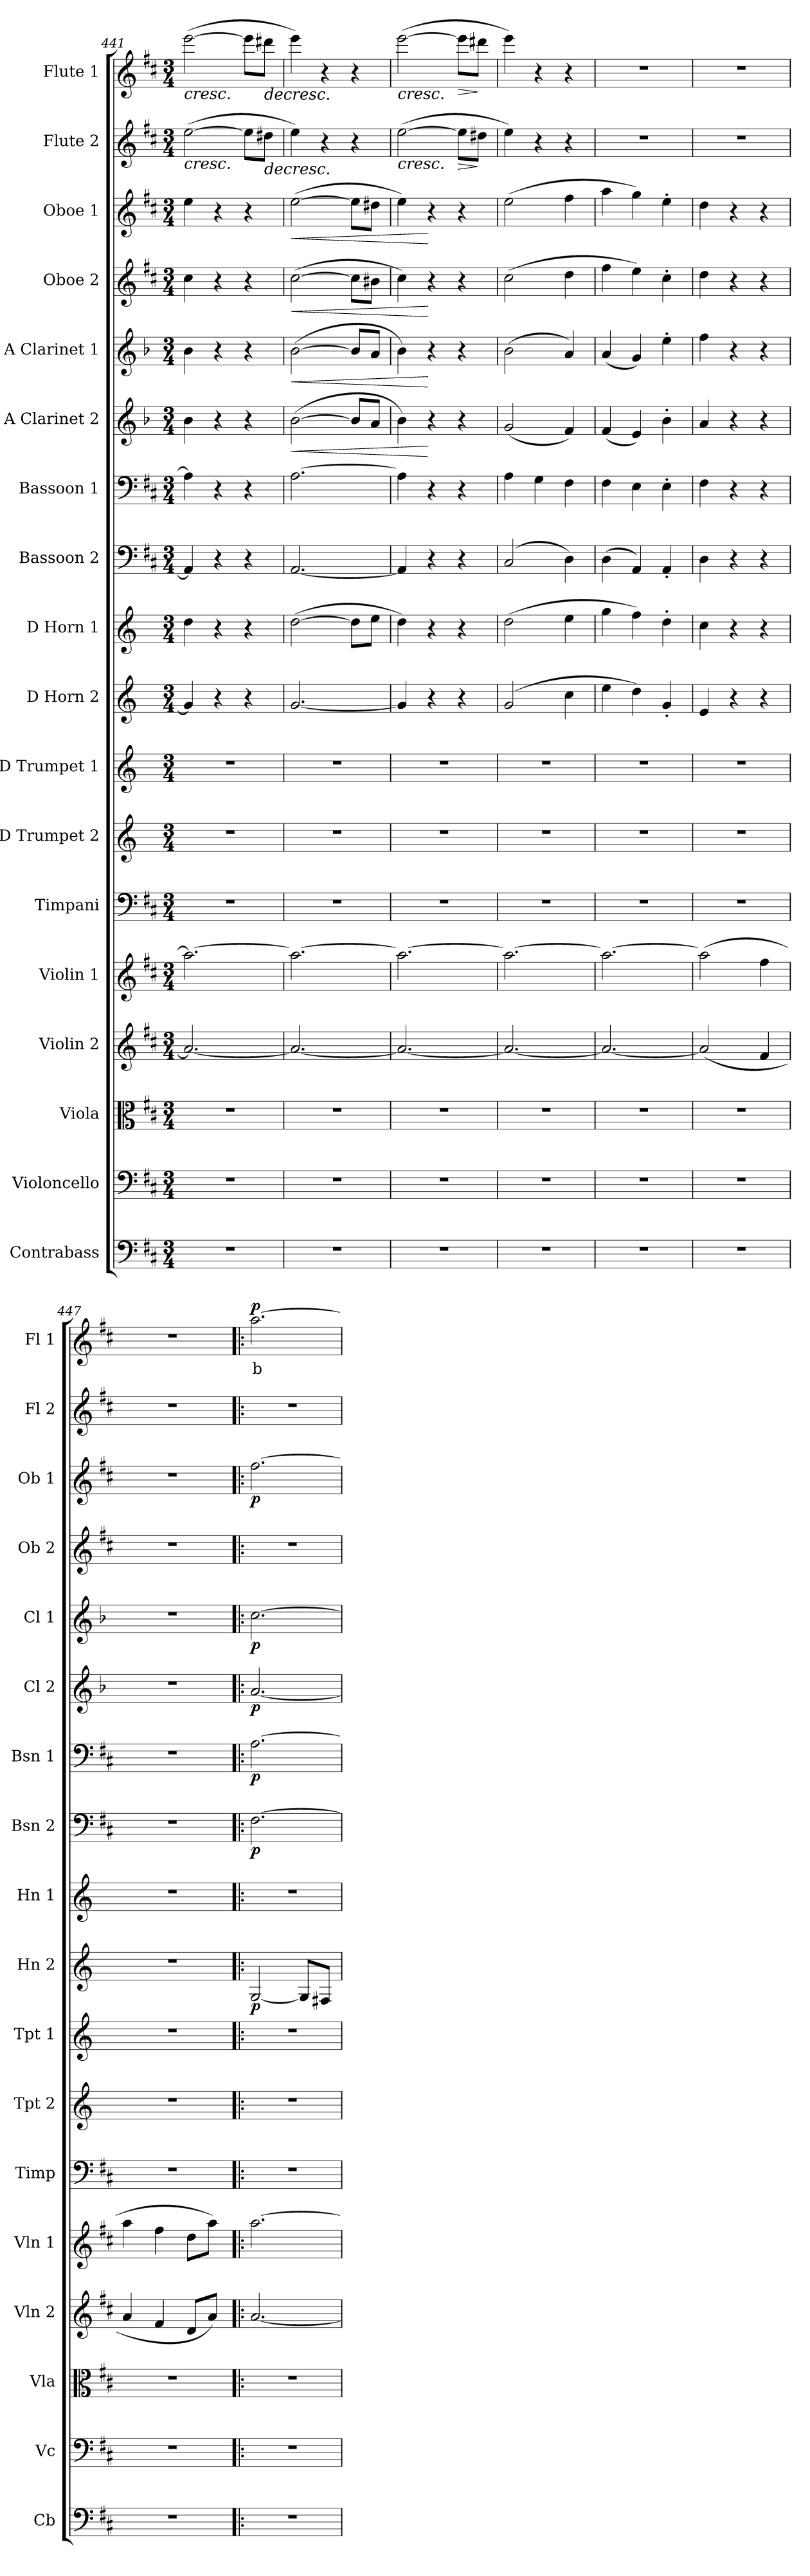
**kern	**kern	**kern	**kern	**kern	**kern	**kern	**kern	**kern	**dynam	**kern	**kern	**dynam	**kern	**dynam	**kern	**dynam	**kern	**dynam	**kern	**dynam	**kern	**dynam	**kern	**dynam	**kern	**text	**dynam
*part18	*part17	*part16	*part15	*part14	*part13	*part12	*part11	*part10	*part10	*part9	*part8	*part8	*part7	*part7	*part6	*part6	*part5	*part5	*part4	*part4	*part3	*part3	*part2	*part2	*part1	*part1	*part1
*staff18	*staff17	*staff16	*staff15	*staff14	*staff13	*staff12	*staff11	*staff10	*staff10	*staff9	*staff8	*staff8	*staff7	*staff7	*staff6	*staff6	*staff5	*staff5	*staff4	*staff4	*staff3	*staff3	*staff2	*staff2	*staff1	*staff1	*staff1
*I"Contrabass	*I"Violoncello	*I"Viola	*I"Violin 2	*I"Violin 1	*I"Timpani	*I"D Trumpet 2	*I"D Trumpet 1	*I"D Horn 2	*	*I"D Horn 1	*I"Bassoon 2	*	*I"Bassoon 1	*	*I"A Clarinet 2	*	*I"A Clarinet 1	*	*I"Oboe 2	*	*I"Oboe 1	*	*I"Flute 2	*	*I"Flute 1	*	*
*I'Cb	*I'Vc	*I'Vla	*I'Vln 2	*I'Vln 1	*I'Timp	*I'Tpt 2	*I'Tpt 1	*I'Hn 2	*	*I'Hn 1	*I'Bsn 2	*	*I'Bsn 1	*	*I'Cl 2	*	*I'Cl 1	*	*I'Ob 2	*	*I'Ob 1	*	*I'Fl 2	*	*I'Fl 1	*	*
!!LO:PB:g=z
*clefF4	*clefF4	*clefC3	*clefG2	*clefG2	*clefF4	*clefG2	*clefG2	*clefG2	*	*clefG2	*clefF4	*	*clefF4	*	*clefG2	*	*clefG2	*	*clefG2	*	*clefG2	*	*clefG2	*	*clefG2	*	*
*ITrd7c12	*	*	*	*	*	*ITrd-1c-2	*ITrd-1c-2	*ITrd6c10	*	*ITrd6c10	*	*	*	*	*ITrd2c3	*	*ITrd2c3	*	*	*	*	*	*	*	*	*	*
*k[f#c#]	*k[f#c#]	*k[f#c#]	*k[f#c#]	*k[f#c#]	*k[f#c#]	*k[f#c#]	*k[f#c#]	*k[f#c#]	*	*k[f#c#]	*k[f#c#]	*	*k[f#c#]	*	*k[f#c#]	*	*k[f#c#]	*	*k[f#c#]	*	*k[f#c#]	*	*k[f#c#]	*	*k[f#c#]	*	*
*M3/4	*M3/4	*M3/4	*M3/4	*M3/4	*M3/4	*M3/4	*M3/4	*M3/4	*	*M3/4	*M3/4	*	*M3/4	*	*M3/4	*	*M3/4	*	*M3/4	*	*M3/4	*	*M3/4	*	*M3/4	*	*
=441	=441	=441	=441	=441	=441	=441	=441	=441	=441	=441	=441	=441	=441	=441	=441	=441	=441	=441	=441	=441	=441	=441	=441	=441	=441	=441	=441
!	!	!	!	!	!	!	!	!	!	!	!	!	!	!	!	!	!	!	!	!	!	!	!	!LO:HP:b	!	!	!LO:HP:b
2.r	2.r	2.r	2.a/_	2.aa\_	2.r	2.r	2.r	4A/]	.	4e\	4AA/]	.	4A\]	.	4g\	.	4g\	.	4cc#\	.	4ee\	.	([2ee\	<	([2eee\	.	<
.	.	.	.	.	.	.	.	4r	.	4r	4r	.	4r	.	4r	.	4r	.	4r	.	4r	.	.	.	.	.	.
.	.	.	.	.	.	.	.	4r	.	4r	4r	.	4r	.	4r	.	4r	.	4r	.	4r	.	8ee\L]	.	8eee\L]	.	.
!	!	!	!	!	!	!	!	!	!	!	!	!	!	!	!	!	!	!	!	!	!	!	!	!LO:HP:b	!	!	!LO:HP:b
.	.	.	.	.	.	.	.	.	.	.	.	.	.	.	.	.	.	.	.	.	.	.	8dd#X\J	>	8ddd#X\J	.	>
=442	=442	=442	=442	=442	=442	=442	=442	=442	=442	=442	=442	=442	=442	=442	=442	=442	=442	=442	=442	=442	=442	=442	=442	=442	=442	=442	=442
!	!	!	!	!	!	!	!	!	!	!	!	!	!	!	!	!LO:HP:b	!	!LO:HP:b	!	!LO:HP:b	!	!LO:HP:b	!	!	!	!	!
2.r	2.r	2.r	2.a/_	2.aa\_	2.r	2.r	2.r	[2.A/	.	([2e\	[2.AA/	.	[2.A\	.	([2g\	<	([2g\	<	([2cc#\	<	([2ee\	<	4ee\)	.	4eee\)	.	.
.	.	.	.	.	.	.	.	.	.	.	.	.	.	.	.	.	.	.	.	.	.	.	4r	[	4r	.	[
.	.	.	.	.	.	.	.	.	.	8e\L]	.	.	.	.	8g/L]	.	8g/L]	.	8cc#\L]	.	8ee\L]	.	4r	.	4r	.	.
.	.	.	.	.	.	.	.	.	.	8f#\J	.	.	.	.	8f#/J	.	8f#/J	.	8b#X\J	.	8dd#X\J	.	.	.	.	.	.
=443	=443	=443	=443	=443	=443	=443	=443	=443	=443	=443	=443	=443	=443	=443	=443	=443	=443	=443	=443	=443	=443	=443	=443	=443	=443	=443	=443
!	!	!	!	!	!	!	!	!	!	!	!	!	!	!	!	!	!	!	!	!	!	!	!	!LO:HP:b	!	!	!LO:HP:b
2.r	2.r	2.r	2.a/_	2.aa\_	2.r	2.r	2.r	4A/]	.	4e\)	4AA/]	.	4A\]	.	4g\)	.	4g\)	.	4cc#\)	.	4ee\)	.	([2ee\	<	([2eee\	.	<
.	.	.	.	.	.	.	.	4r	.	4r	4r	.	4r	.	4r	[	4r	[	4r	[	4r	[	.	.	.	.	.
!	!	!	!	!	!	!	!	!	!	!	!	!	!	!	!	!	!	!	!	!	!	!	!	!LO:HP:b	!	!	!LO:HP:b
.	.	.	.	.	.	.	.	4r	.	4r	4r	.	4r	.	4r	.	4r	.	4r	.	4r	.	8ee\L]	>	8eee\L]	.	>
.	.	.	.	.	.	.	.	.	.	.	.	.	.	.	.	.	.	.	.	.	.	.	8dd#X\J	]	8ddd#X\J	.	]
.	.	.	.	.	.	.	.	.	.	.	.	.	.	.	.	.	.	.	.	.	.	.	.	]	.	.	]
=444	=444	=444	=444	=444	=444	=444	=444	=444	=444	=444	=444	=444	=444	=444	=444	=444	=444	=444	=444	=444	=444	=444	=444	=444	=444	=444	=444
2.r	2.r	2.r	2.a/_	2.aa\_	2.r	2.r	2.r	(2A/	.	(2e\	(2C#/	.	4A\	.	(2e/	.	(2g\	.	(2cc#\	.	(2ee\	.	4ee\)	.	4eee\)	.	.
.	.	.	.	.	.	.	.	.	.	.	.	.	4G\	.	.	.	.	.	.	.	.	.	4r	[	4r	.	[
.	.	.	.	.	.	.	.	4d\	.	4f#\	4D\)	.	4F#\	.	4d/)	.	4f#/)	.	4dd\	.	4ff#\	.	4r	.	4r	.	.
=445	=445	=445	=445	=445	=445	=445	=445	=445	=445	=445	=445	=445	=445	=445	=445	=445	=445	=445	=445	=445	=445	=445	=445	=445	=445	=445	=445
2.r	2.r	2.r	2.a/_	2.aa\_	2.r	2.r	2.r	4f#\	.	4a\	(4D\	.	4F#\	.	(4d/	.	(4f#/	.	4ff#\	.	4aa\	.	2.r	.	2.r	.	.
.	.	.	.	.	.	.	.	4e\)	.	4g\)	4AA/)	.	4E\	.	4c#/)	.	4e/)	.	4ee\)	.	4gg\)	.	.	.	.	.	.
.	.	.	.	.	.	.	.	4A'/	.	4e'\	4AA'/	.	4E'\	.	4g'\	.	4cc#'\	.	4cc#'\	.	4ee'\	.	.	.	.	.	.
=446	=446	=446	=446	=446	=446	=446	=446	=446	=446	=446	=446	=446	=446	=446	=446	=446	=446	=446	=446	=446	=446	=446	=446	=446	=446	=446	=446
2.r	2.r	2.r	(2a/]	(2aa\]	2.r	2.r	2.r	4F#/	.	4d\	4D\	.	4F#\	.	4f#/	.	4dd\	.	4dd\	.	4dd\	.	2.r	.	2.r	.	.
.	.	.	.	.	.	.	.	4r	.	4r	4r	.	4r	.	4r	.	4r	.	4r	.	4r	.	.	.	.	.	.
.	.	.	4f#/	4ff#\	.	.	.	4r	.	4r	4r	.	4r	.	4r	.	4r	.	4r	.	4r	.	.	.	.	.	.
=447	=447	=447	=447	=447	=447	=447	=447	=447	=447	=447	=447	=447	=447	=447	=447	=447	=447	=447	=447	=447	=447	=447	=447	=447	=447	=447	=447
2.r	2.r	2.r	4a/	4aa\	2.r	2.r	2.r	2.r	.	2.r	2.r	.	2.r	.	2.r	.	2.r	.	2.r	.	2.r	.	2.r	.	2.r	.	.
.	.	.	4f#/	4ff#\	.	.	.	.	.	.	.	.	.	.	.	.	.	.	.	.	.	.	.	.	.	.	.
.	.	.	8d/L	8dd\L	.	.	.	.	.	.	.	.	.	.	.	.	.	.	.	.	.	.	.	.	.	.	.
.	.	.	8a/J)	8aa\J)	.	.	.	.	.	.	.	.	.	.	.	.	.	.	.	.	.	.	.	.	.	.	.
=448!|:	=448!|:	=448!|:	=448!|:	=448!|:	=448!|:	=448!|:	=448!|:	=448!|:	=448!|:	=448!|:	=448!|:	=448!|:	=448!|:	=448!|:	=448!|:	=448!|:	=448!|:	=448!|:	=448!|:	=448!|:	=448!|:	=448!|:	=448!|:	=448!|:	=448!|:	=448!|:	=448!|:
!	!	!	!	!	!	!	!	!	!LO:DY:b	!	!	!LO:DY:b	!	!LO:DY:b	!	!LO:DY:b	!	!LO:DY:b	!	!	!	!LO:DY:b	!	!	!	!LO:LY:b:color=#FF0000	!LO:DY:b
2.r	2.r	2.r	[2.a/	[2.aa\	2.r	2.r	2.r	[2AA/	p	2.r	[2.F#\	p	[2.A\	p	[2.f#/	p	[2.a\	p	2.r	.	[2.ff#\	p	2.r	.	[2.aa\	b	p
.	.	.	.	.	.	.	.	8AA/L]	.	.	.	.	.	.	.	.	.	.	.	.	.	.	.	.	.	.	.
.	.	.	.	.	.	.	.	8GG#X/J	.	.	.	.	.	.	.	.	.	.	.	.	.	.	.	.	.	.	.
=	=	=	=	=	=	=	=	=	=	=	=	=	=	=	=	=	=	=	=	=	=	=	=	=	=	=	=
*-	*-	*-	*-	*-	*-	*-	*-	*-	*-	*-	*-	*-	*-	*-	*-	*-	*-	*-	*-	*-	*-	*-	*-	*-	*-	*-	*-
